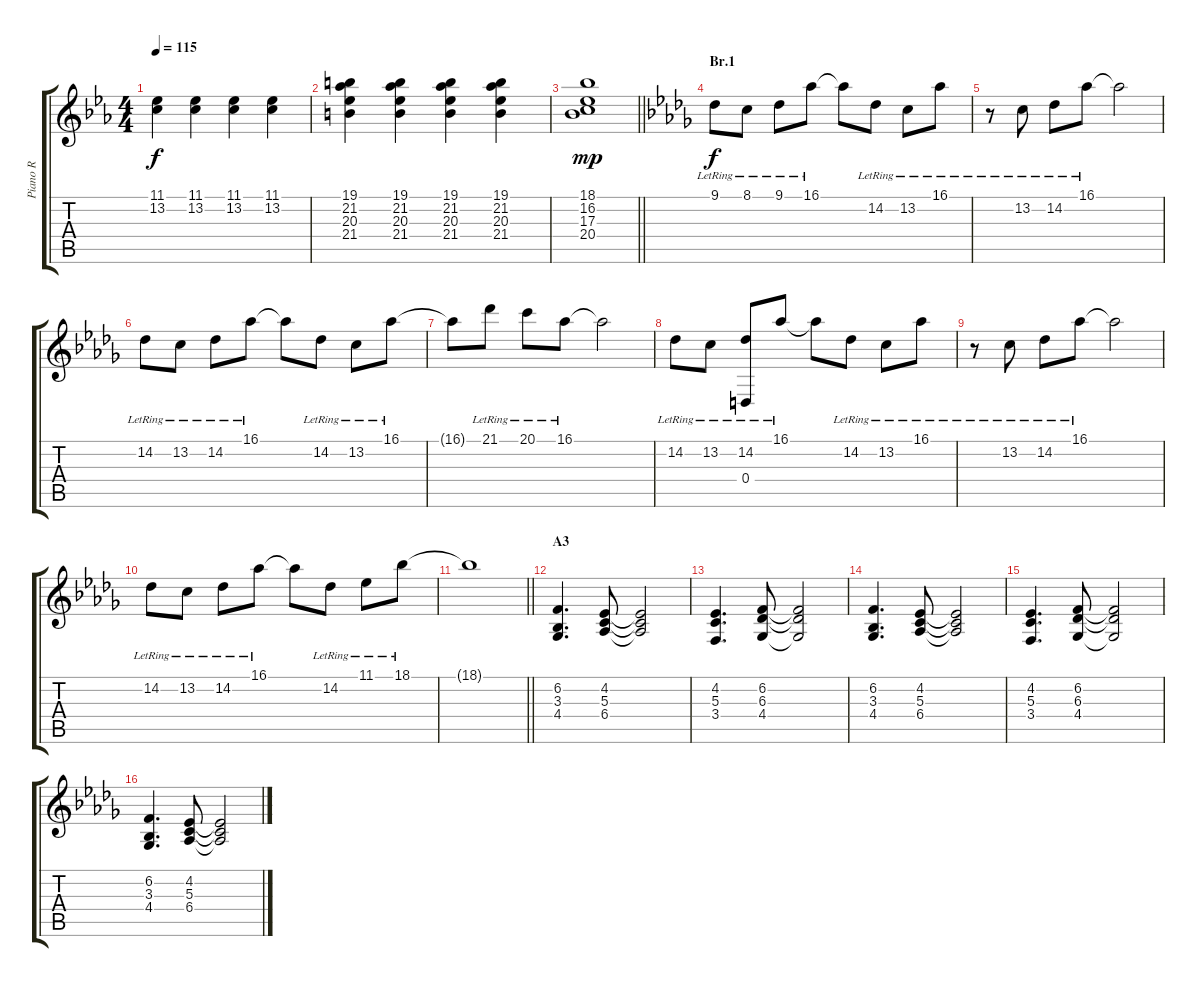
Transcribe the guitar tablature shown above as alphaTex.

\track ("Piano R" "Piano R") {instrument acousticgrandpiano}
\staff {score tabs}
\tuning (E4 B3 G3 D3 A2 E2) {hide}
\ts (4 4)
\tempo 115
\clef g2
\ks eb
(11.1 13.2).4{dy f} (11.1 13.2).4 (11.1 13.2).4 (11.1 13.2).4 |
(19.1 21.2 20.3 21.4).4 (19.1 21.2 20.3 21.4).4 (19.1 21.2 20.3 21.4).4 (19.1 21.2 20.3 21.4).4 |
\barLineRight lightlight
(18.1 16.2 17.3 20.4).1{dy mp} |
\section ("" "Br.1")
\ks db
9.1{lr}.8{dy f volume 11 balance 11} 8.1{lr}.8 9.1{lr}.8 16.1{lr}.8 16.1{t}.8 14.2{lr}.8 13.2{lr}.8 16.1{lr}.8 |
r.8 13.2{lr}.8 14.2{lr}.8 16.1{lr}.8 16.1{t}.2 |
14.2{lr}.8 13.2{lr}.8 14.2{lr}.8 16.1{lr}.8 16.1{t}.8 14.2{lr}.8 13.2{lr}.8 16.1{lr}.8 |
16.1{t}.8 21.1{lr}.8 20.1{lr}.8 16.1{lr}.8 16.1{t}.2 |
14.2{lr}.8 13.2{lr}.8 (14.2{lr} 0.4).8 16.1{lr}.8 16.1{t}.8 14.2{lr}.8 13.2{lr}.8 16.1{lr}.8 |
r.8 13.2{lr}.8 14.2{lr}.8 16.1{lr}.8 16.1{t}.2 |
14.2{lr}.8 13.2{lr}.8 14.2{lr}.8 16.1{lr}.8 16.1{t}.8 14.2{lr}.8 11.1{lr}.8 18.1{lr}.8 |
\barLineRight lightlight
18.1{t}.1 |
\section ("" "A3")
(6.2 3.3 4.4).4{d volume 10} (4.2 5.3 6.4).8 (4.2{t} 5.3{t} 6.4{t}).2 |
(4.2 5.3 3.4).4{d} (6.2 6.3 4.4).8 (6.2{t} 6.3{t} 4.4{t}).2 |
(6.2 3.3 4.4).4{d} (4.2 5.3 6.4).8 (4.2{t} 5.3{t} 6.4{t}).2 |
(4.2 5.3 3.4).4{d} (6.2 6.3 4.4).8 (6.2{t} 6.3{t} 4.4{t}).2 |
(6.2 3.3 4.4).4{d} (4.2 5.3 6.4).8 (4.2{t} 5.3{t} 6.4{t}).2
